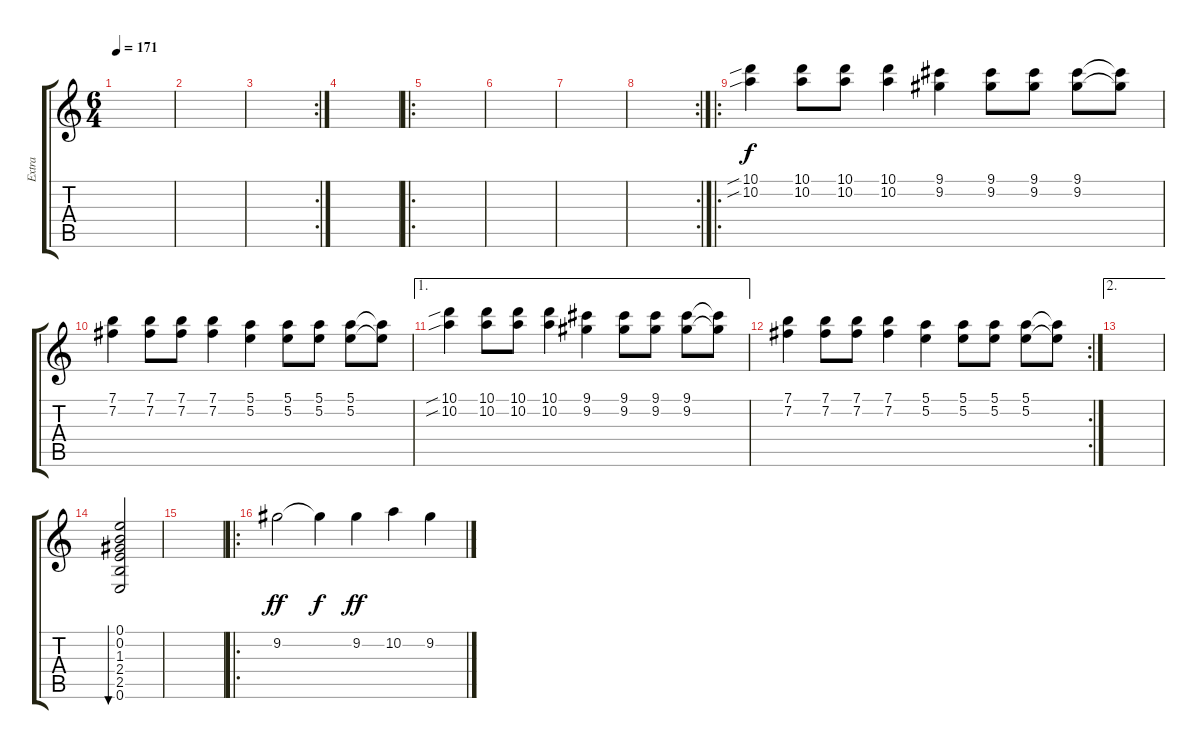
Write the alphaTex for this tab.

\track ("Extra" "Extra") {instrument electricguitarjazz}
\staff {score tabs}
\tuning (E4 B3 G3 D3 A2 E2) {hide}
\ts (6 4)
\tempo 171
\clef g2
\ks c
|
|
\rc 2
|
|
\ro
|
|
|
\rc 2
|
\ro
(10.1{sib} 10.2{sib}).4 (10.1 10.2).8 (10.1 10.2).8 (10.1 10.2).4 (9.1 9.2).4 (9.1 9.2).8 (9.1 9.2).8 (9.1 9.2).8 (9.1{t} 9.2{t}).8 |
(7.1 7.2).4 (7.1 7.2).8 (7.1 7.2).8 (7.1 7.2).4 (5.1 5.2).4 (5.1 5.2).8 (5.1 5.2).8 (5.1 5.2).8 (5.1{t} 5.2{t}).8 |
\ae 1
(10.1{sib} 10.2{sib}).4 (10.1 10.2).8 (10.1 10.2).8 (10.1 10.2).4 (9.1 9.2).4 (9.1 9.2).8 (9.1 9.2).8 (9.1 9.2).8 (9.1{t} 9.2{t}).8 |
\rc 2
(7.1 7.2).4 (7.1 7.2).8 (7.1 7.2).8 (7.1 7.2).4 (5.1 5.2).4 (5.1 5.2).8 (5.1 5.2).8 (5.1 5.2).8 (5.1{t} 5.2{t}).8 |
\ae 2
|
(0.1 0.2 1.3 2.4 2.5 0.6).2{bu 480 instrument acousticguitarsteel} |
|
\ro
9.2.2{dy ff} 9.2{t}.4{dy f} 9.2.4{dy ff} 10.2.4 9.2.4
